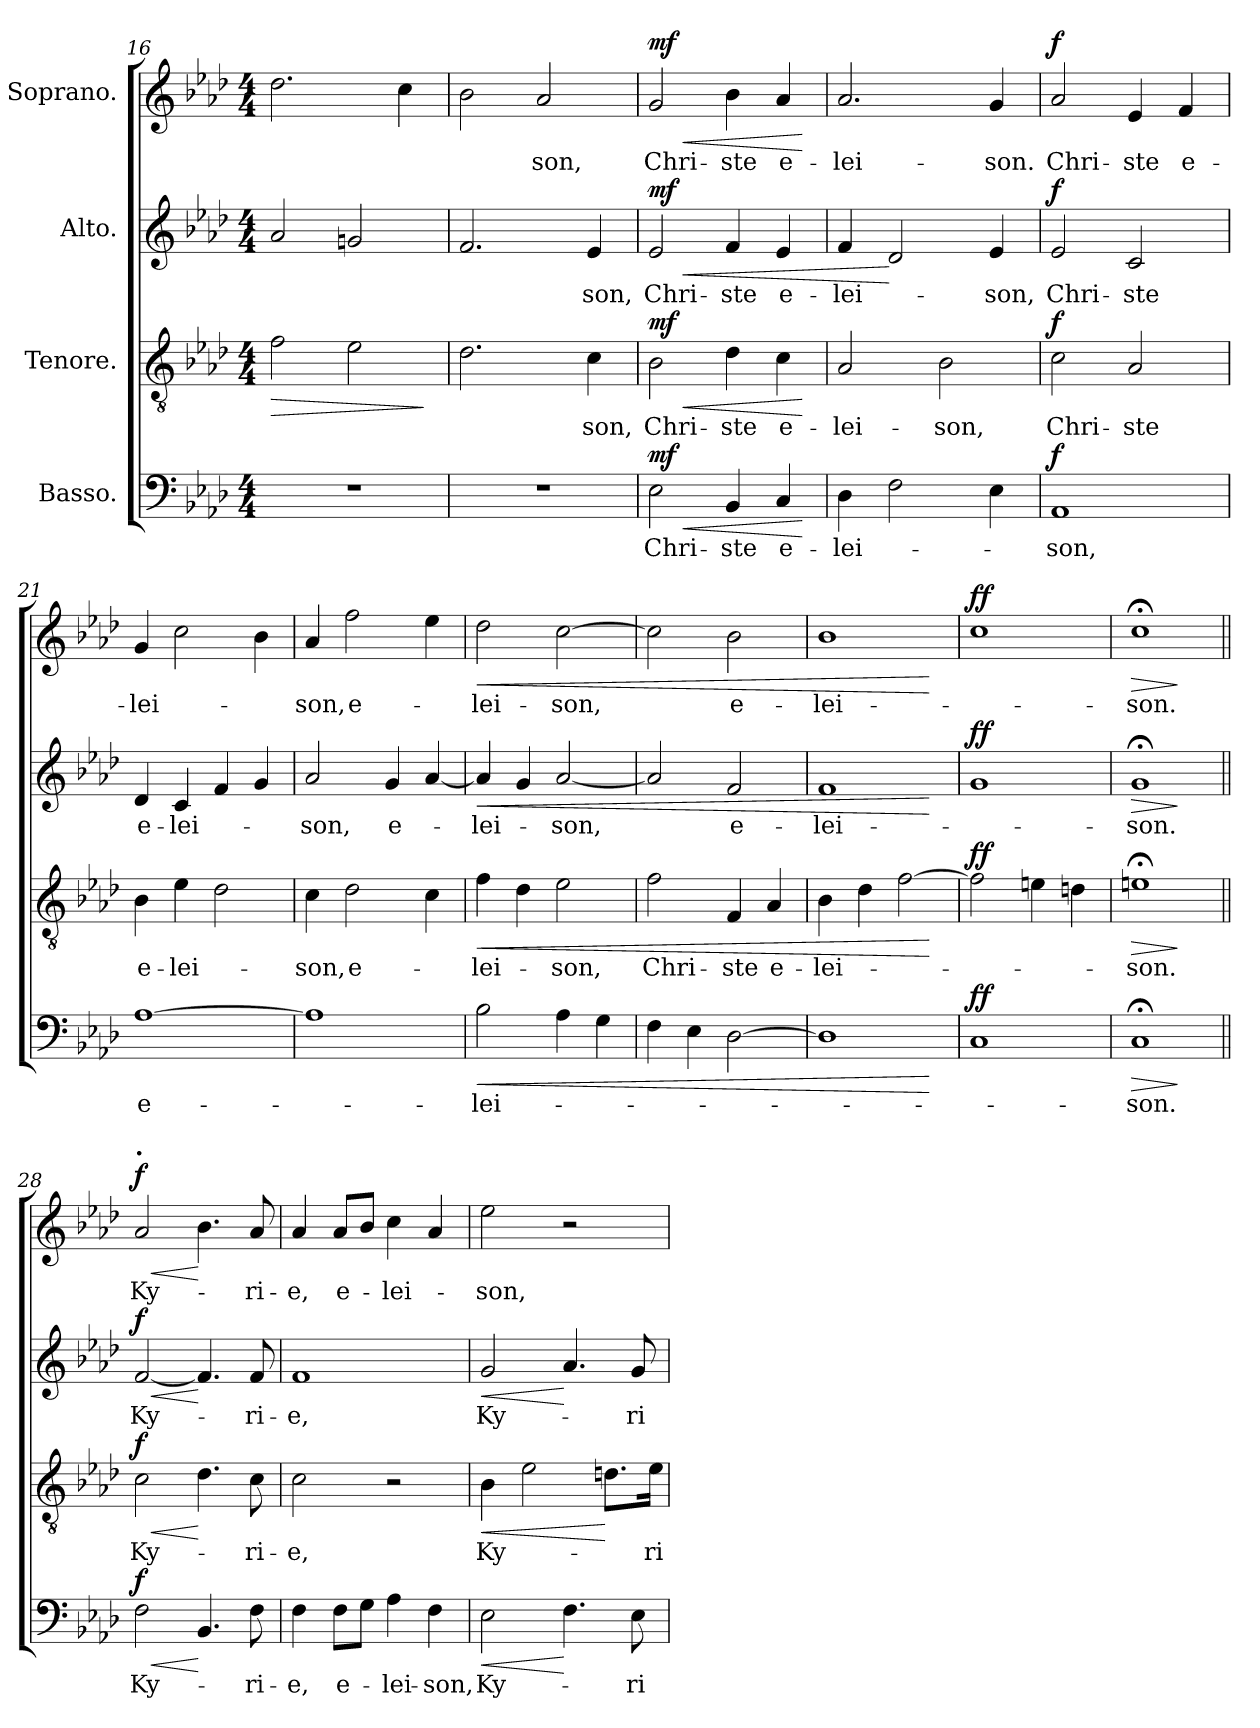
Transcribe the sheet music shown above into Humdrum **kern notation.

**kern	**text	**dynam	**kern	**text	**dynam	**kern	**text	**dynam	**kern	**text	**dynam
*part4	*part4	*part4	*part3	*part3	*part3	*part2	*part2	*part2	*part1	*part1	*part1
*staff4	*staff4	*staff4	*staff3	*staff3	*staff3	*staff2	*staff2	*staff2	*staff1	*staff1	*staff1
*I"Basso.	*	*	*I"Tenore.	*	*	*I"Alto.	*	*	*I"Soprano.	*	*
*clefF4	*	*	*clefGv2	*	*	*clefG2	*	*	*clefG2	*	*
*k[b-e-a-d-]	*	*	*k[b-e-a-d-]	*	*	*k[b-e-a-d-]	*	*	*k[b-e-a-d-]	*	*
*M4/4	*	*	*M4/4	*	*	*M4/4	*	*	*M4/4	*	*
=16	=16	=16	=16	=16	=16	=16	=16	=16	=16	=16	=16
!	!	!	!	!	!LO:HP:b	!	!	!	!	!	!
1r	.	.	2f\	.	>	2a-/	.	.	2.dd-\	.	.
.	.	.	2e-\	.	.	2gn/	.	.	.	.	.
.	.	.	.	.	.	.	.	.	4cc\	.	.
.	.	.	.	.	]	.	.	.	.	.	.
=17	=17	=17	=17	=17	=17	=17	=17	=17	=17	=17	=17
1r	.	.	2.d-\	.	.	2.f/	.	.	2b-\	.	.
!	!	!	!	!	!	!	!	!	!	!LO:LY:b	!
.	.	.	.	.	.	.	.	.	2a-/	-son,	.
!	!	!	!	!LO:LY:b	!	!	!LO:LY:b	!	!	!	!
.	.	.	4c\	-son,	.	4e-/	-son,	.	.	.	.
=18	=18	=18	=18	=18	=18	=18	=18	=18	=18	=18	=18
!	!LO:LY:b	!LO:HP:b	!	!LO:LY:b	!LO:HP:b	!	!LO:LY:b	!LO:HP:b	!	!LO:LY:b	!LO:HP:b
!	!	!LO:DY:n=1:a	!	!	!LO:DY:n=1:a	!	!	!LO:DY:n=1:a	!	!	!LO:DY:n=1:a
2E-\	Chri-	< mf	2B-\	Chri-	< mf	2e-/	Chri-	< mf	2g/	Chri-	< mf
!	!LO:LY:b	!	!	!LO:LY:b	!	!	!LO:LY:b	!	!	!LO:LY:b	!
4BB-/	-ste	.	4d-\	-ste	.	4f/	-ste	.	4b-\	-ste	.
!	!LO:LY:b	!	!	!LO:LY:b	!	!	!LO:LY:b	!	!	!LO:LY:b	!
4C/	e-	.	4c\	e-	.	4e-/	e-	.	4a-/	e-	.
.	.	[	.	.	[	.	.	.	.	.	[
=19	=19	=19	=19	=19	=19	=19	=19	=19	=19	=19	=19
!	!LO:LY:b	!	!	!LO:LY:b	!	!	!LO:LY:b	!	!	!LO:LY:b	!
4D-\	-lei-	.	2A-/	-lei-	.	4f/	-lei-	.	2.a-/	-lei-	.
2F\	.	.	.	.	.	2d-/	.	[	.	.	.
!	!	!	!	!LO:LY:b	!	!	!	!	!	!	!
.	.	.	2B-\	-son,	.	.	.	.	.	.	.
!	!	!	!	!	!	!	!LO:LY:b	!	!	!LO:LY:b	!
4E-\	.	.	.	.	.	4e-/	-son,	.	4g/	-son.	.
!!LO:LB:g=z
=20	=20	=20	=20	=20	=20	=20	=20	=20	=20	=20	=20
!	!LO:LY:b	!LO:DY:a	!	!LO:LY:b	!LO:DY:a	!	!LO:LY:b	!LO:DY:a	!	!LO:LY:b	!LO:DY:a
1AA-	-son,	f	2c\	Chri-	f	2e-/	Chri-	f	2a-/	Chri-	f
!	!	!	!	!LO:LY:b	!	!	!LO:LY:b	!	!	!LO:LY:b	!
.	.	.	2A-/	-ste	.	2c/	-ste	.	4e-/	-ste	.
!	!	!	!	!	!	!	!	!	!	!LO:LY:b	!
.	.	.	.	.	.	.	.	.	4f/	e-	.
=21	=21	=21	=21	=21	=21	=21	=21	=21	=21	=21	=21
!	!LO:LY:b	!	!	!LO:LY:b	!	!	!LO:LY:b	!	!	!LO:LY:b	!
[1A-	e-	.	4B-\	-e-	.	4d-/	-e-	.	4g/	-lei-	.
!	!	!	!	!LO:LY:b	!	!	!LO:LY:b	!	!	!	!
.	.	.	4e-\	-lei-	.	4c/	-lei-	.	2cc\	.	.
.	.	.	2d-\	.	.	4f/	.	.	.	.	.
.	.	.	.	.	.	4g/	.	.	4b-\	.	.
=22	=22	=22	=22	=22	=22	=22	=22	=22	=22	=22	=22
!	!	!	!	!LO:LY:b	!	!	!LO:LY:b	!	!	!LO:LY:b	!
1A-]	.	.	4c\	-son,	.	2a-/	-son,	.	4a-/	-son,	.
!	!	!	!	!LO:LY:b	!	!	!	!	!	!LO:LY:b	!
.	.	.	2d-\	e-	.	.	.	.	2ff\	e-	.
!	!	!	!	!	!	!	!LO:LY:b	!	!	!	!
.	.	.	.	.	.	4g/	e-	.	.	.	.
.	.	.	4c\	.	.	[4a-/	.	.	4ee-\	.	.
=23	=23	=23	=23	=23	=23	=23	=23	=23	=23	=23	=23
!	!LO:LY:b	!LO:HP:b	!	!LO:LY:b	!LO:HP:b	!	!LO:LY:b	!LO:HP:b	!	!LO:LY:b	!LO:HP:b
2B-\	-lei-	<	4f\	-lei-	<	4a-/]	-lei-	<	2dd-\	-lei-	<
.	.	.	4d-\	.	.	4g/	.	.	.	.	.
!	!	!	!	!LO:LY:b	!	!	!LO:LY:b	!	!	!LO:LY:b	!
4A-\	.	.	2e-\	-son,	.	[2a-/	-son,	.	[2cc\	-son,	.
4G\	.	.	.	.	.	.	.	.	.	.	.
=24	=24	=24	=24	=24	=24	=24	=24	=24	=24	=24	=24
!	!	!	!	!LO:LY:b	!	!	!	!	!	!	!
4F\	.	.	2f\	Chri-	.	2a-/]	.	.	2cc\]	.	.
4E-\	.	.	.	.	.	.	.	.	.	.	.
!	!	!	!	!LO:LY:b	!	!	!LO:LY:b	!	!	!LO:LY:b	!
[2D-\	.	.	4F/	-ste	.	2f/	e-	.	2b-\	e-	.
!	!	!	!	!LO:LY:b	!	!	!	!	!	!	!
.	.	.	4A-/	e-	.	.	.	.	.	.	.
=25	=25	=25	=25	=25	=25	=25	=25	=25	=25	=25	=25
!	!	!	!	!LO:LY:b	!	!	!LO:LY:b	!	!	!LO:LY:b	!
1D-]	.	.	4B-\	-lei-	.	1f	-lei-	.	1b-	-lei-	.
.	.	.	4d-\	.	.	.	.	.	.	.	.
.	.	.	[2f\	.	.	.	.	.	.	.	.
.	.	[	.	.	[	.	.	[	.	.	[
=26	=26	=26	=26	=26	=26	=26	=26	=26	=26	=26	=26
!	!	!LO:DY:a	!	!	!LO:DY:a	!	!	!LO:DY:a	!	!	!LO:DY:a
1C	.	ff	2f\]	.	ff	1g	.	ff	1cc	.	ff
.	.	.	4en\	.	.	.	.	.	.	.	.
.	.	.	4dn\	.	.	.	.	.	.	.	.
=27	=27	=27	=27	=27	=27	=27	=27	=27	=27	=27	=27
!	!LO:LY:b	!LO:HP:b	!	!LO:LY:b	!LO:HP:b	!	!LO:LY:b	!LO:HP:b	!	!LO:LY:b	!LO:HP:b
1C;<	son.	>	1en;<	-son.	>	1g;<	-son.	>	1cc;<	-son.	>
.	.	]	.	.	]	.	.	]	.	.	]
!!LO:LB:g=z
=28||	=28||	=28||	=28||	=28||	=28||	=28||	=28||	=28||	=28||	=28||	=28||
*	*	*	*	*	*	*	*	*	*MM80	*	*
!	!	!	!	!	!	!	!	!	!LO:TX:a:B:t=.	!	!
!	!LO:LY:b	!LO:HP:b	!	!LO:LY:b	!LO:HP:b	!	!LO:LY:b	!LO:HP:b	!	!LO:LY:b	!LO:HP:b
!	!	!LO:DY:n=1:a	!	!	!LO:DY:n=1:a	!	!	!LO:DY:n=1:a	!	!	!LO:DY:n=1:a
2F\	Ky-	< f	2c\	Ky-	< f	[2f/	Ky-	< f	2a-/	Ky-	< f
4.BB-/	.	[	4.d-\	.	[	4.f/]	.	[	4.b-\	.	[
!	!LO:LY:b	!	!	!LO:LY:b	!	!	!LO:LY:b	!	!	!LO:LY:b	!
8F\	-ri-	.	8c\	ri-	.	8f/	ri-	.	8a-/	-ri-	.
=29	=29	=29	=29	=29	=29	=29	=29	=29	=29	=29	=29
!	!LO:LY:b	!	!	!LO:LY:b	!	!	!LO:LY:b	!	!	!LO:LY:b	!
4F\	-e,	.	2c\	e,	.	1f	-e,	.	4a-/	-e,	.
!	!LO:LY:b	!	!	!	!	!	!	!	!	!LO:LY:b	!
8F\L	e-	.	.	.	.	.	.	.	8a-/L	e-	.
8G\J	.	.	.	.	.	.	.	.	8b-/J	.	.
!	!LO:LY:b	!	!	!	!	!	!	!	!	!LO:LY:b	!
4A-\	-lei-	.	2r	.	.	.	.	.	4cc\	-lei-	.
!	!LO:LY:b	!	!	!	!	!	!	!	!	!	!
4F\	son,	.	.	.	.	.	.	.	4a-/	.	.
=30	=30	=30	=30	=30	=30	=30	=30	=30	=30	=30	=30
!	!LO:LY:b	!LO:HP:b	!	!LO:LY:b	!LO:HP:b	!	!LO:LY:b	!LO:HP:b	!	!LO:LY:b	!
2E-\	Ky-	<	4B-\	Ky-	<	2g/	Ky-	<	2ee-\	-son,	.
.	.	.	2e-\	.	.	.	.	.	.	.	.
4.F\	.	[	.	.	.	4.a-/	.	[	2r	.	.
.	.	.	8.dn\L	.	[	.	.	.	.	.	.
!	!LO:LY:b	!	!	!	!	!	!LO:LY:b	!	!	!	!
8E-\	-ri-	.	.	.	.	8g/	-ri-	.	.	.	.
!	!	!	!	!LO:LY:b	!	!	!	!	!	!	!
.	.	.	16e-\Jk	-ri-	.	.	.	.	.	.	.
=	=	=	=	=	=	=	=	=	=	=	=
*-	*-	*-	*-	*-	*-	*-	*-	*-	*-	*-	*-
